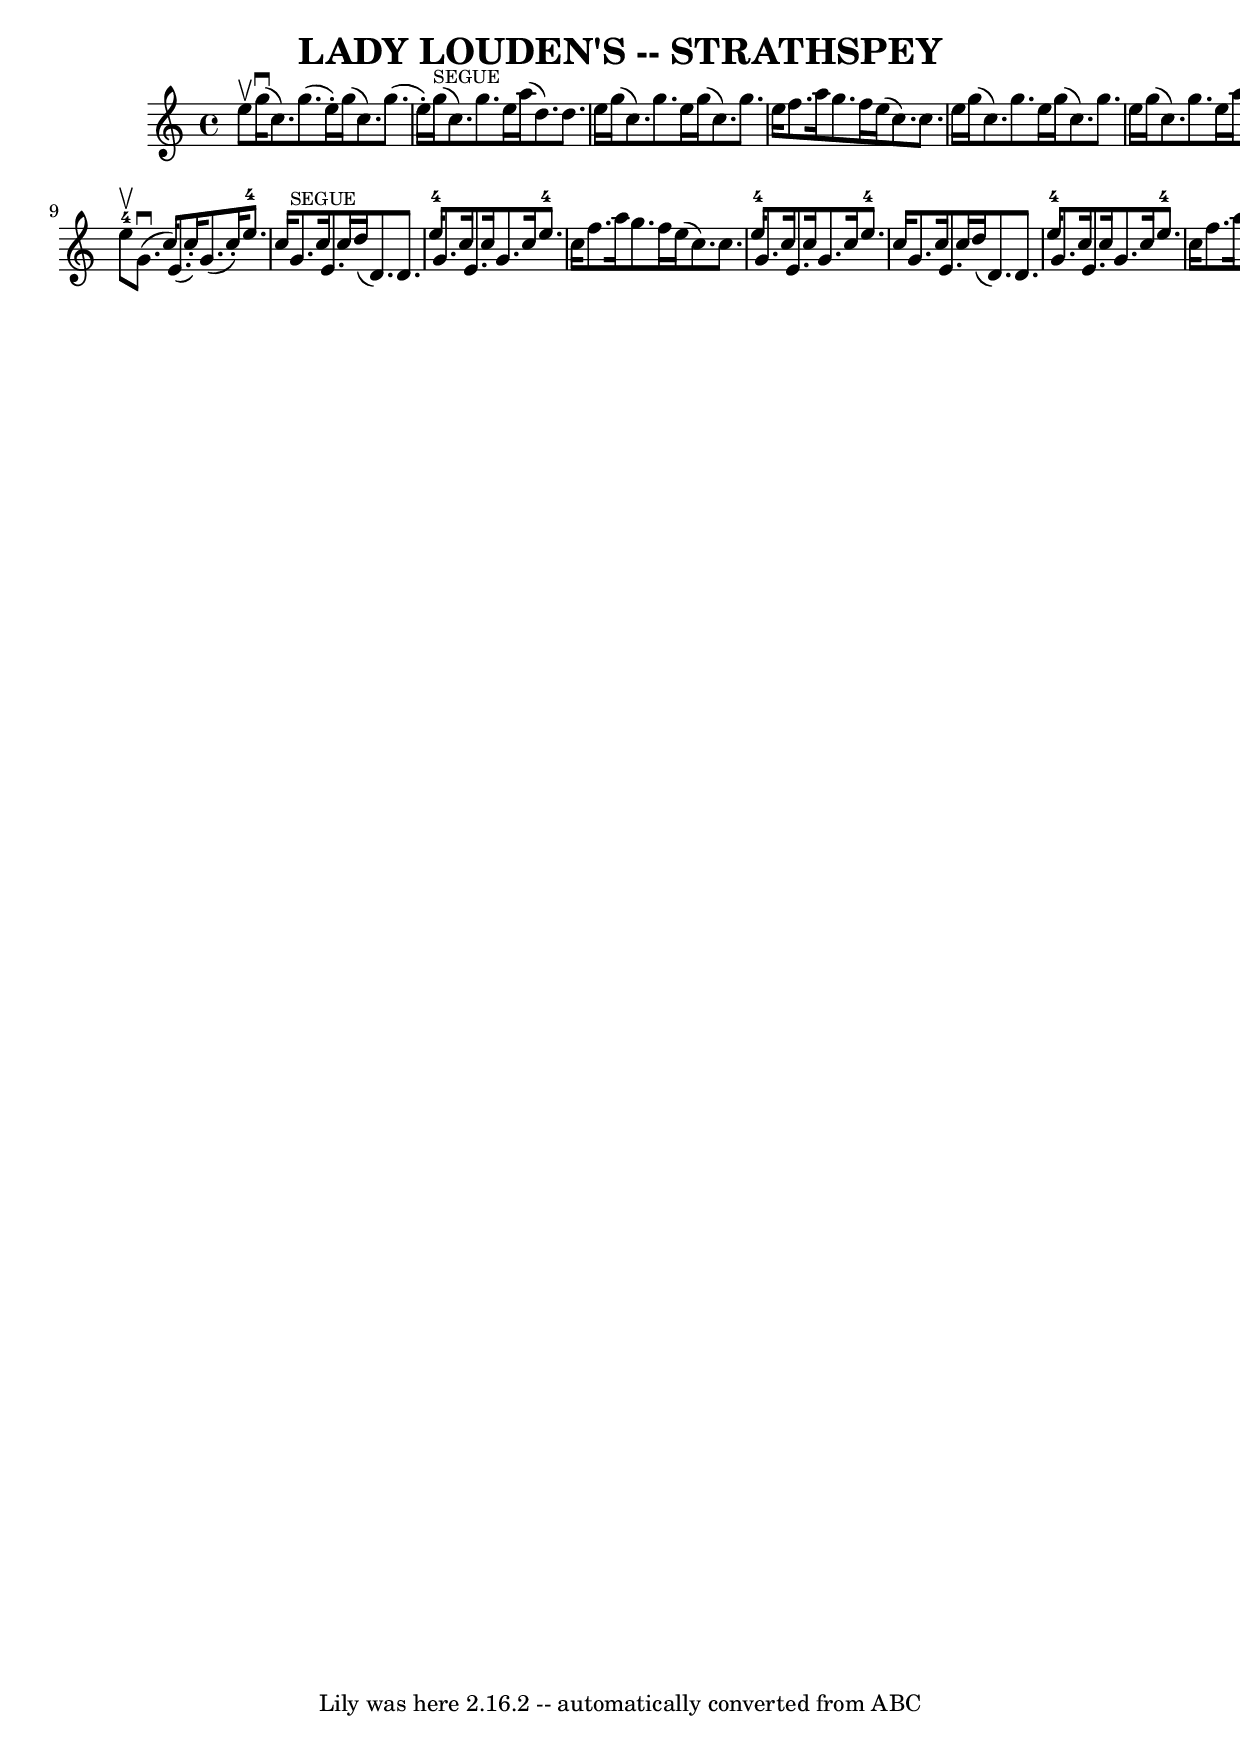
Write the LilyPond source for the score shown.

\version "2.7.40"
\include "Mammoth.ily"
\header {
	%% book = "Ryan's Mammoth Collection of Fiddle Tunes"
	crossRefNumber = "1"
	footnotes = ""
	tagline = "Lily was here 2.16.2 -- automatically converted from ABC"
	title = "LADY LOUDEN'S -- STRATHSPEY"
}
voicedefault =  {


 \override Staff.TimeSignature #'style = #'C
 \time 4/4 
\key c \major e''8^\upbow       |
 g''16 (^\downbow   
c''8.) g''8. (e''16 -.) g''16 (c''8.) g''8. (e''16 -.) 
  |
 g''16^\segue(c''8.) g''8. e''16 a''16 (d''8.  
-) d''8. e''16        |
 g''16 (c''8.) g''8. e''16    
g''16 (c''8.) g''8. e''16    |
 f''8. a''16 g''8.    
f''16 e''16 (c''8.) c''8. e''16    |
     |
 g''16 
(c''8.) g''8. e''16 g''16 (c''8.) g''8. e''16    
|
 g''16 (c''8.) g''8. e''16 a''16 (d''8.) d''8.  
 e''16        |
 g''16 (c''8.) g''8. e''16 g''16 (
c''8.) g''8. e''16    |
 f''8. a''16 g''8. f''16    
e''16 (c''8.) c''8    \bar "|." e''8-4^\upbow       |
   
 g'8. (^\downbow c''16) e'8. (c''16 -.) g'8. (c''16 -.)   
e''8.-4 c''16    |
 g'8.^\segue c''16 e'8. c''16    
d''16 (d'8.) d'8. e''16-4       |
 g'8. c''16 e'8.  
 c''16 g'8. c''16 e''8.-4 c''16    |
 f''8. a''16    
g''8. f''16 e''16 (c''8.) c''8. e''16-4   |
     
|
 g'8. c''16 e'8. c''16 g'8. c''16 e''8.-4   
c''16    |
 g'8. c''16 e'8. c''16 d''16 (d'8.) d'8. 
 e''16-4       |
 g'8. c''16 e'8. c''16 g'8. c''16  
 e''8.-4 c''16    |
 f''8. a''16 g''8. f''16 e''16 (
 c''8.) c''8    \bar "|."   
}

\score{
    <<

	\context Staff="default"
	{
	    \voicedefault 
	}

    >>
	\layout {
	}
	\midi {}
}
